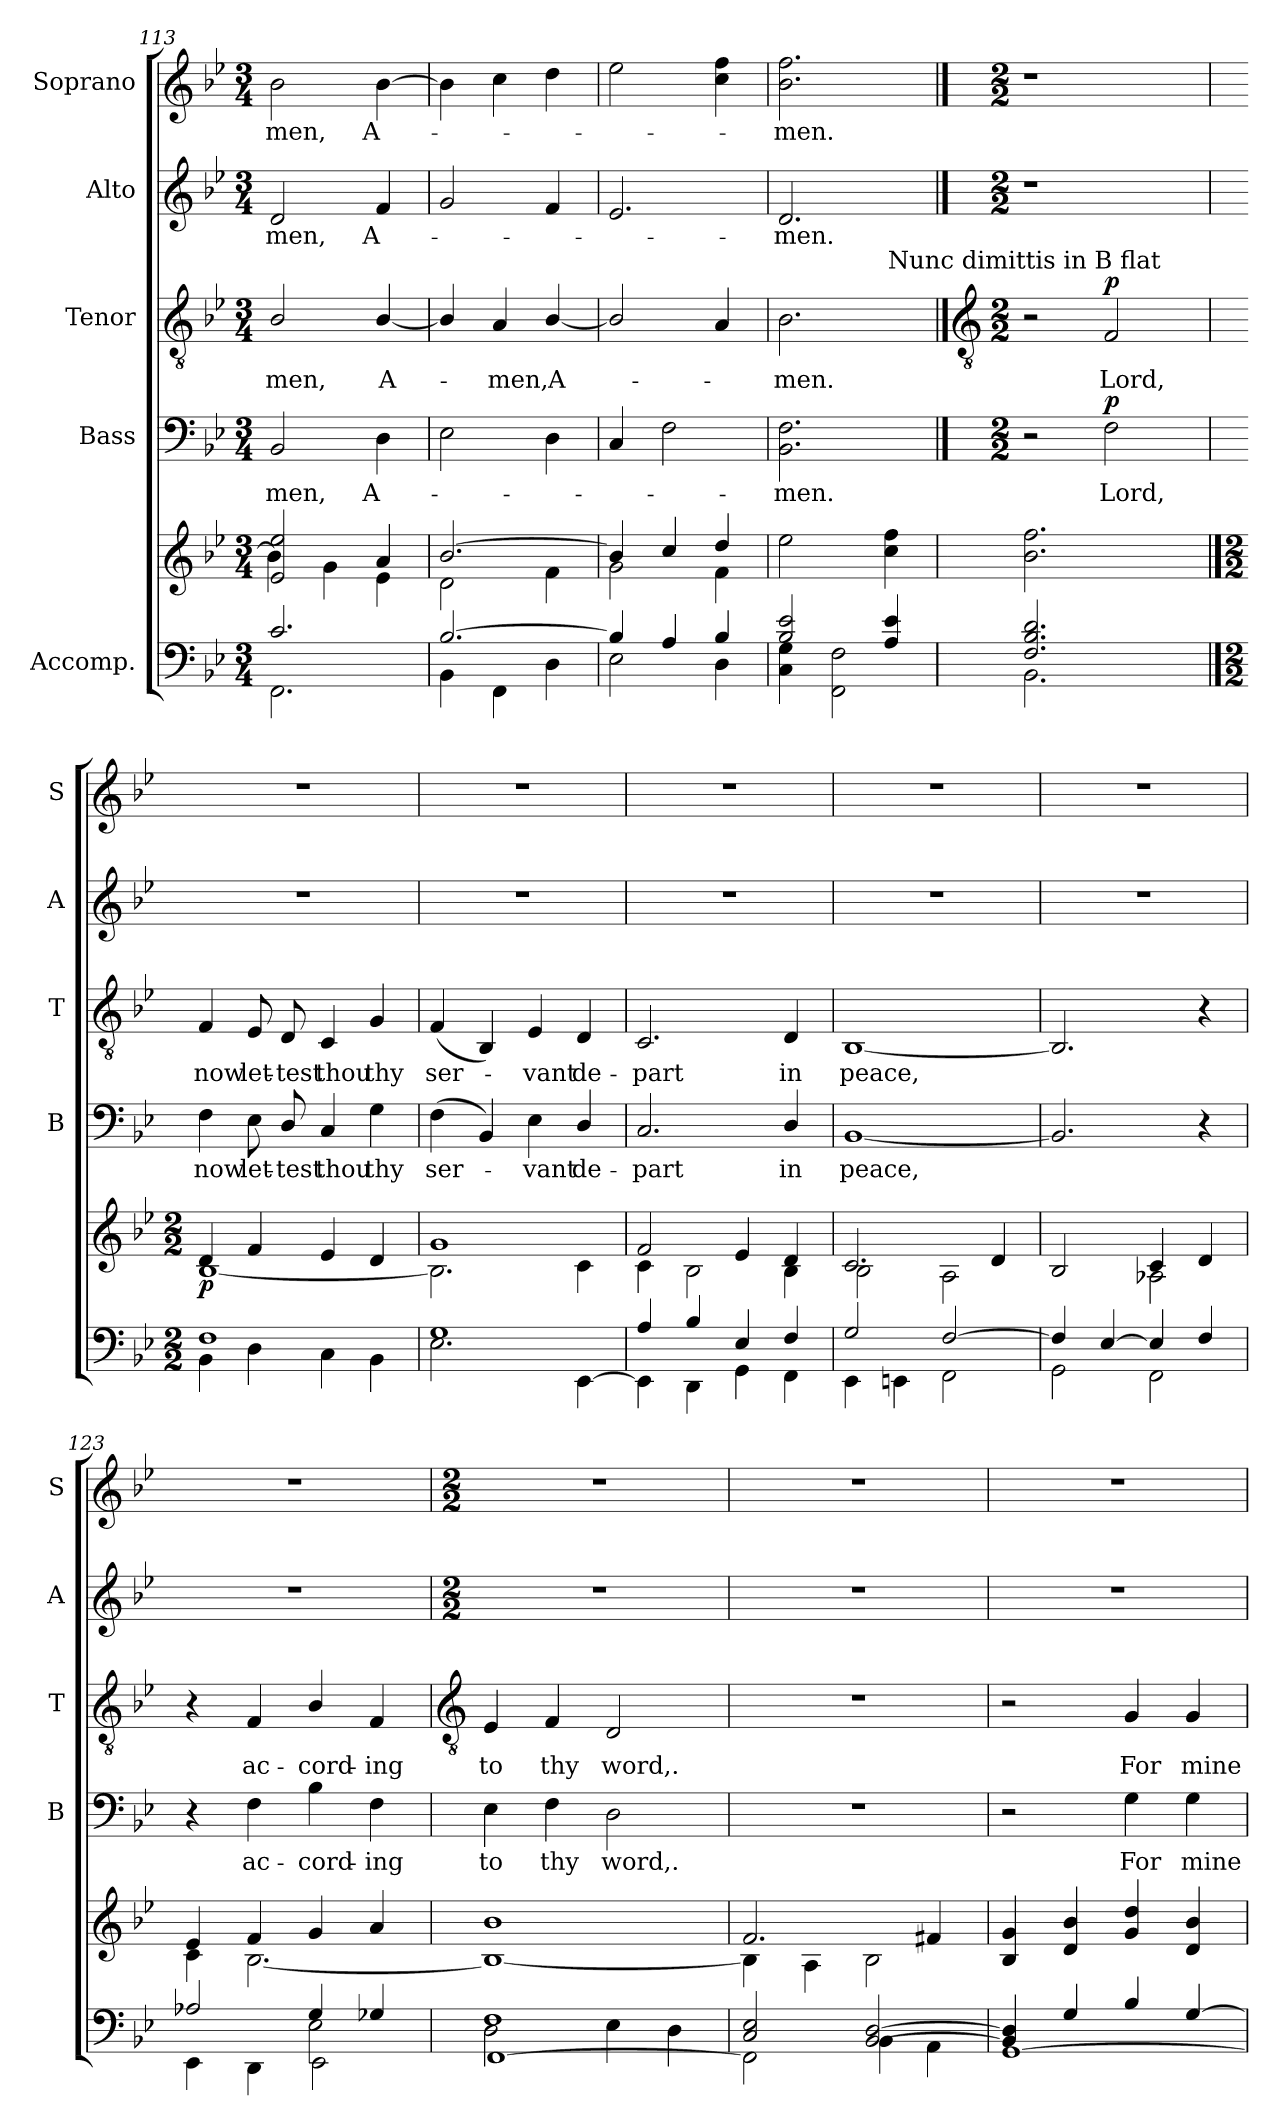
**kern	**kern	**dynam	**kern	**text	**dynam	**kern	**text	**dynam	**kern	**text	**kern	**text
*part5	*part5	*part5	*part4	*part4	*part4	*part3	*part3	*part3	*part2	*part2	*part1	*part1
*staff6	*staff5	*staff5/6	*staff4	*staff4	*staff4	*staff3	*staff3	*staff3	*staff2	*staff2	*staff1	*staff1
*I"Accomp.	*	*	*I"Bass	*	*	*I"Tenor	*	*	*I"Alto	*	*I"Soprano	*
*	*	*	*I'B	*	*	*I'T	*	*	*I'A	*	*I'S	*
*clefF4	*clefG2	*	*clefF4	*	*	*clefGv2	*	*	*clefG2	*	*clefG2	*
*k[b-e-]	*k[b-e-]	*	*k[b-e-]	*	*	*k[b-e-]	*	*	*k[b-e-]	*	*k[b-e-]	*
*B-:	*B-:	*	*B-:	*	*	*B-:	*	*	*B-:	*	*B-:	*
*M3/4	*M3/4	*	*M3/4	*	*	*M3/4	*	*	*M3/4	*	*M3/4	*
=113	=113	=113	=113	=113	=113	=113	=113	=113	=113	=113	=113	=113
*^	*^	*	*	*	*	*	*	*	*	*	*	*
!	!	!	!	!	!	!LO:LY:b	!	!	!LO:LY:b	!	!	!LO:LY:b	!	!LO:LY:b
2.c/	2.FF\	2e-/ 2ee-/	4b-\]	.	2BB-	men,	.	2B-/	men,	.	2d	men,	2b-	men,
.	.	.	4g\	.	.	.	.	.	.	.	.	.	.	.
!	!	!	!	!	!	!LO:LY:b	!	!	!LO:LY:b	!	!	!LO:LY:b	!	!LO:LY:b
.	.	4a/	4e-\	.	4D	A-	.	[4B-/	A-	.	4f	A-	[4b-	A-
=114	=114	=114	=114	=114	=114	=114	=114	=114	=114	=114	=114	=114	=114	=114
[2.B-/	4BB-\	[2.b-/	2d\	.	2E-	.	.	4B-/]	.	.	2g	.	4b-]	.
!	!	!	!	!	!	!	!	!	!LO:LY:b	!	!	!	!	!
.	4FF\	.	.	.	.	.	.	4A	men,	.	.	.	4cc	.
!	!	!	!	!	!	!	!	!	!LO:LY:b	!	!	!	!	!
.	4D\	.	4f\	.	4D	.	.	[4B-/	A-	.	4f	.	4dd	.
=115	=115	=115	=115	=115	=115	=115	=115	=115	=115	=115	=115	=115	=115	=115
4B-/]	2E-\	4b-/]	2g\	.	4C	.	.	2B-/]	.	.	2.e-	.	2ee-	.
4A/	.	4cc/	.	.	2F	.	.	.	.	.	.	.	.	.
4B-/	4D\	4dd/	4f\	.	.	.	.	4A	.	.	.	.	4cc 4ff	.
=116	=116	=116	=116	=116	=116	=116	=116	=116	=116	=116	=116	=116	=116	=116
!	!	!LO:N:vis=1	!	!	!	!LO:LY:b	!	!	!LO:LY:b	!	!	!LO:LY:b	!	!LO:LY:b
2B-/ 2e-/	4C\ 4G\	2.ryy	2ee-\	.	2.BB- 2.F	men.	.	2.B-	men.	.	2.d	men.	2.b- 2.ff	men.
.	2FF\ 2F\	.	.	.	.	.	.	.	.	.	.	.	.	.
4A/ 4e-/	.	.	4cc\ 4ff\	.	.	.	.	.	.	.	.	.	.	.
!!LO:LB:g=z
=117	=117	=117	=117	==117	==117	==117	==117	==117	==117	==117	==117	==117	==117	==117
*	*	*	*	*	*	*	*	*clefGv2	*	*	*	*	*	*
*	*	*	*	*	*M2/2	*	*	*M2/2	*	*	*M2/2	*	*M2/2	*
!	!	!	!	!	!	!	!	!LO:TX:a:cj:t=Nunc dimittis in B flat	!	!	!	!	!	!
!	!	!LO:N:vis=1	!	!	!	!	!	!	!	!	!	!	!	!
2.F/ 2.B-/ 2.d/	2.BB-\	2.ryy	2.b-\ 2.ff\	.	2r	.	.	2r	.	.	1r	.	1r	.
!	!	!	!	!	!	!LO:LY:b	!LO:DY:b	!	!LO:LY:b	!LO:DY:b	!	!	!	!
.	.	.	.	.	2F	Lord,	p	2F	Lord,	p	.	.	.	.
4ryy	4ryy	4ryy	4ryy	.	.	.	.	.	.	.	.	.	.	.
*v	*v	*	*	*	*	*	*	*	*	*	*	*	*	*
!!LO:LB:g=z
==118	==118	==118	=118	=118	=118	=118	=118	=118	=118	=118	=118	=118	=118
*M2/2	*M2/2	*	*	*	*	*	*	*	*	*	*	*	*
*^	*	*	*	*	*	*	*	*	*	*	*	*	*
*	*^	*	*	*	*	*	*	*	*	*	*	*	*	*
!	!	!	!	!	!LO:DY:b	!	!LO:LY:b	!	!	!LO:LY:b	!	!	!	!	!
1F/	1ryy	4BB-\	4d/	[1B-\	p	4F	now	.	4F	now	.	1r	.	1r	.
!	!	!	!	!	!	!	!LO:LY:b	!	!	!LO:LY:b	!	!	!	!	!
.	.	4D\	4f/	.	.	8E-	let-	.	8E-	let-	.	.	.	.	.
!	!	!	!	!	!	!	!LO:LY:b	!	!	!LO:LY:b	!	!	!	!	!
.	.	.	.	.	.	8D/	-test	.	8D	-test	.	.	.	.	.
!	!	!	!	!	!	!	!LO:LY:b	!	!	!LO:LY:b	!	!	!	!	!
.	.	4C\	4e-/	.	.	4C	thou	.	4C	thou	.	.	.	.	.
!	!	!	!	!	!	!	!LO:LY:b	!	!	!LO:LY:b	!	!	!	!	!
.	.	4BB-\	4d/	.	.	4G	thy	.	4G	thy	.	.	.	.	.
=119	=119	=119	=119	=119	=119	=119	=119	=119	=119	=119	=119	=119	=119	=119	=119
!	!	!	!	!	!	!	!LO:LY:b	!	!	!LO:LY:b	!	!	!	!	!
1G/	1ryy	2.E-\	1g/	2.B-\]	.	(<4F	ser-	.	(<4F	ser-	.	1r	.	1r	.
.	.	.	.	.	.	4BB-)	.	.	4BB-)	.	.	.	.	.	.
!	!	!	!	!	!	!	!LO:LY:b	!	!	!LO:LY:b	!	!	!	!	!
.	.	.	.	.	.	4E-	vant	.	4E-	vant	.	.	.	.	.
!	!	!	!	!	!	!	!LO:LY:b	!	!	!LO:LY:b	!	!	!	!	!
.	.	[4EE-\	.	4c\	.	4D/	de-	.	4D	de-	.	.	.	.	.
=120	=120	=120	=120	=120	=120	=120	=120	=120	=120	=120	=120	=120	=120	=120	=120
!	!	!	!	!	!	!	!LO:LY:b	!	!	!LO:LY:b	!	!	!	!	!
4A/	1ryy	4EE-\]	2f/	4c\	.	2.C	-part	.	2.C	-part	.	1r	.	1r	.
4B-/	.	4DD\	.	2B-\	.	.	.	.	.	.	.	.	.	.	.
4E-/	.	4GG\	4e-/	.	.	.	.	.	.	.	.	.	.	.	.
!	!	!	!	!	!	!	!LO:LY:b	!	!	!LO:LY:b	!	!	!	!	!
4F/	.	4FF\	4d/	4B-\	.	4D/	in	.	4D	in	.	.	.	.	.
=121	=121	=121	=121	=121	=121	=121	=121	=121	=121	=121	=121	=121	=121	=121	=121
!	!	!	!	!	!	!	!LO:LY:b	!	!	!LO:LY:b	!	!	!	!	!
2G/	1ryy	4EE-\	2.c/	2B-\	.	[1BB-	peace,	.	[1BB-	peace,	.	1r	.	1r	.
.	.	4EEn\	.	.	.	.	.	.	.	.	.	.	.	.	.
[2F/	.	2FF\	.	2A\	.	.	.	.	.	.	.	.	.	.	.
.	.	.	4d/	.	.	.	.	.	.	.	.	.	.	.	.
=122	=122	=122	=122	=122	=122	=122	=122	=122	=122	=122	=122	=122	=122	=122	=122
4F/]	1ryy	2GG\	2B-/	2ryy	.	2.BB-]	.	.	2.BB-]	.	.	1r	.	1r	.
[4E-/	.	.	.	.	.	.	.	.	.	.	.	.	.	.	.
4E-/]	.	2FF\	4c/	2A-X\	.	.	.	.	.	.	.	.	.	.	.
4F/	.	.	4d/	.	.	4r	.	.	4r	.	.	.	.	.	.
=123	=123	=123	=123	=123	=123	=123	=123	=123	=123	=123	=123	=123	=123	=123	=123
2A-X/	2ryy	4EE-\	4e-/	4c\	.	4r	.	.	4r	.	.	1r	.	1r	.
!	!	!	!	!	!	!	!LO:LY:b	!	!	!LO:LY:b	!	!	!	!	!
.	.	4DD\	4f/	[2.B-\	.	4F	ac-	.	4F	ac-	.	.	.	.	.
!	!	!	!	!	!	!	!LO:LY:b	!	!	!LO:LY:b	!	!	!	!	!
4G/	2E-\	2EE-\	4g/	.	.	4B-	-cord-	.	4B-/	-cord-	.	.	.	.	.
!	!	!	!	!	!	!	!LO:LY:b	!	!	!LO:LY:b	!	!	!	!	!
4G-X/	.	.	4a/	.	.	4F	-ing	.	4F	-ing	.	.	.	.	.
!!LO:LB:g=z
=124	=124	=124	=124	=124	=124	=124	=124	=124	=124	=124	=124	=124	=124	=124	=124
*	*	*	*	*	*	*	*	*	*clefGv2	*	*	*	*	*	*
*	*	*	*	*	*	*	*	*	*	*	*	*M2/2	*	*M2/2	*
!	!	!	!	!	!	!	!LO:LY:b	!	!	!LO:LY:b	!	!	!	!	!
1F/	2D\	[1FF\	1b-/	1B-\_	.	4E-	to	.	4E-	to	.	1r	.	1r	.
!	!	!	!	!	!	!	!LO:LY:b	!	!	!LO:LY:b	!	!	!	!	!
.	.	.	.	.	.	4F	thy	.	4F	thy	.	.	.	.	.
!	!	!	!	!	!	!	!LO:LY:b	!	!	!LO:LY:b	!	!	!	!	!
.	4E-\	.	.	.	.	2D	word,.	.	2D	word,.	.	.	.	.	.
.	4D\	.	.	.	.	.	.	.	.	.	.	.	.	.	.
!!LO:LB:g=z
=125	=125	=125	=125	=125	=125	=125	=125	=125	=125	=125	=125	=125	=125	=125	=125
*	*	*^	*	*	*	*	*	*	*	*	*	*	*	*	*
2C/ 2E-/	1ryy	2FF\]	1ryy	2.f/	4B-\]	.	1r	.	.	1r	.	.	1r	.	1r	.
.	.	.	.	.	4A\	.	.	.	.	.	.	.	.	.	.	.
[2BB-/ [2D/	.	4BB-\	.	.	2B-\	.	.	.	.	.	.	.	.	.	.	.
.	.	4AA\	.	4f#X/	.	.	.	.	.	.	.	.	.	.	.	.
=126	=126	=126	=126	=126	=126	=126	=126	=126	=126	=126	=126	=126	=126	=126	=126	=126
4BB-/] 4D/]	1ryy	[1GG\	1ryy	4B-/ 4g/	1ryy	.	2r	.	.	2r	.	.	1r	.	1r	.
4G/	.	.	.	4d/ 4b-/	.	.	.	.	.	.	.	.	.	.	.	.
!	!	!	!	!	!	!	!	!LO:LY:b	!	!	!LO:LY:b	!	!	!	!	!
4B-/	.	.	.	4g/ 4dd/	.	.	4G	For	.	4G	For	.	.	.	.	.
!	!	!	!	!	!	!	!	!LO:LY:b	!	!	!LO:LY:b	!	!	!	!	!
[4G/	.	.	.	4d/ 4b-/	.	.	4G	mine	.	4G	mine	.	.	.	.	.
*v	*v	*v	*v	*	*	*	*	*	*	*	*	*	*	*	*	*
*	*v	*v	*	*	*	*	*	*	*	*	*	*	*
=	=	=	=	=	=	=	=	=	=	=	=	=
*-	*-	*-	*-	*-	*-	*-	*-	*-	*-	*-	*-	*-
